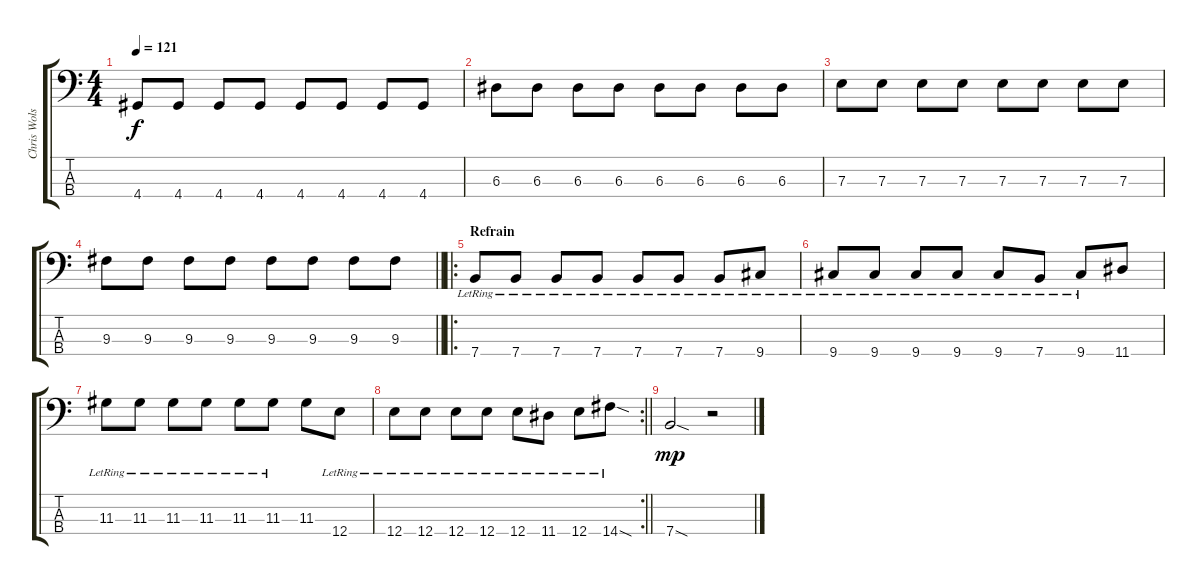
\track ("Chris Wolstenholme" "Chris Wols") {instrument electricbassfinger}
\staff {score tabs}
\tuning (G2 D2 A1 E1) {hide}
\ts (4 4)
\tempo 121
\clef f4
\ks c
4.4.8{dy f} 4.4.8 4.4.8 4.4.8 4.4.8 4.4.8 4.4.8 4.4.8 |
6.3.8 6.3.8 6.3.8 6.3.8 6.3.8 6.3.8 6.3.8 6.3.8 |
7.3.8 7.3.8 7.3.8 7.3.8 7.3.8 7.3.8 7.3.8 7.3.8 |
\barLineRight lightlight
9.3.8 9.3.8 9.3.8 9.3.8 9.3.8 9.3.8 9.3.8 9.3.8 |
\ro
\section ("" "Refrain")
7.4{lr}.8 7.4{lr}.8 7.4{lr}.8 7.4{lr}.8 7.4{lr}.8 7.4{lr}.8 7.4{lr}.8 9.4{lr}.8 |
9.4{lr}.8 9.4{lr}.8 9.4{lr}.8 9.4{lr}.8 9.4{lr}.8 7.4{lr}.8 9.4{lr}.8 11.4.8 |
11.3{lr}.8 11.3{lr}.8 11.3{lr}.8 11.3{lr}.8 11.3{lr}.8 11.3{lr}.8 11.3.8 12.4{lr}.8 |
\rc 2
\barLineRight lightlight
12.4{lr}.8 12.4{lr}.8 12.4{lr}.8 12.4{lr}.8 12.4{lr}.8 11.4{lr}.8 12.4{lr}.8 14.4{sod lr}.8 |
7.4{sod}.2{dy mp} r.2
